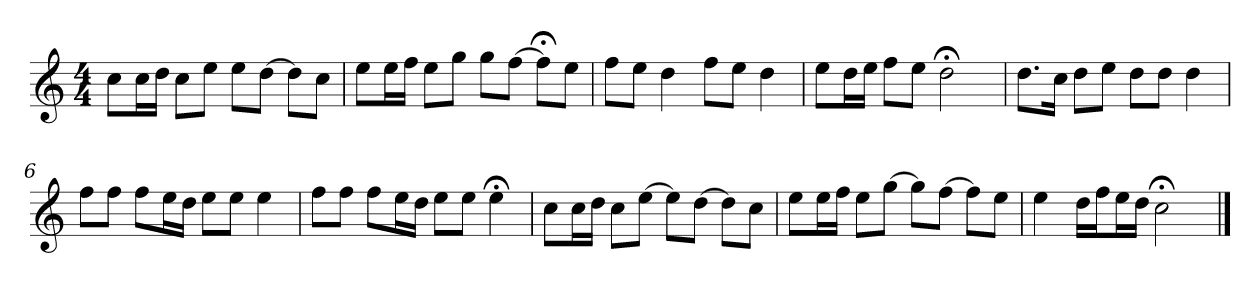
**kern
*part1
*staff1
*k[]
*C:
*M4/4
*MM120
=1
8ccL
16ccL
16ddJJ
8ccL
8eeJ
8eeL
[8ddJ
8ddL]
8ccJ
=2
8eeL
16eeL
16ffJJ
8eeL
8ggJ
8ggL
[8ffJ
8ff;<L]
8eeJ
=3
8ffL
8eeJ
4dd
8ffL
8eeJ
4dd
=4
8eeL
16ddL
16eeJJ
8ffL
8eeJ
2dd;<
=5
8.ddL
16ccJk
8ddL
8eeJ
8ddL
8ddJ
4dd
=6
8ffL
8ffJ
8ffL
16eeL
16ddJJ
8eeL
8eeJ
4ee
=7
8ffL
8ffJ
8ffL
16eeL
16ddJJ
8eeL
8eeJ
4ee;<
=8
8ccL
16ccL
16ddJJ
8ccL
[8eeJ
8eeL]
[8ddJ
8ddL]
8ccJ
=9
8eeL
16eeL
16ffJJ
8eeL
[8ggJ
8ggL]
[8ffJ
8ffL]
8eeJ
=10
4ee
16ddLL
16ffJ
16eeL
16ddJJ
2cc;<
==
*-
